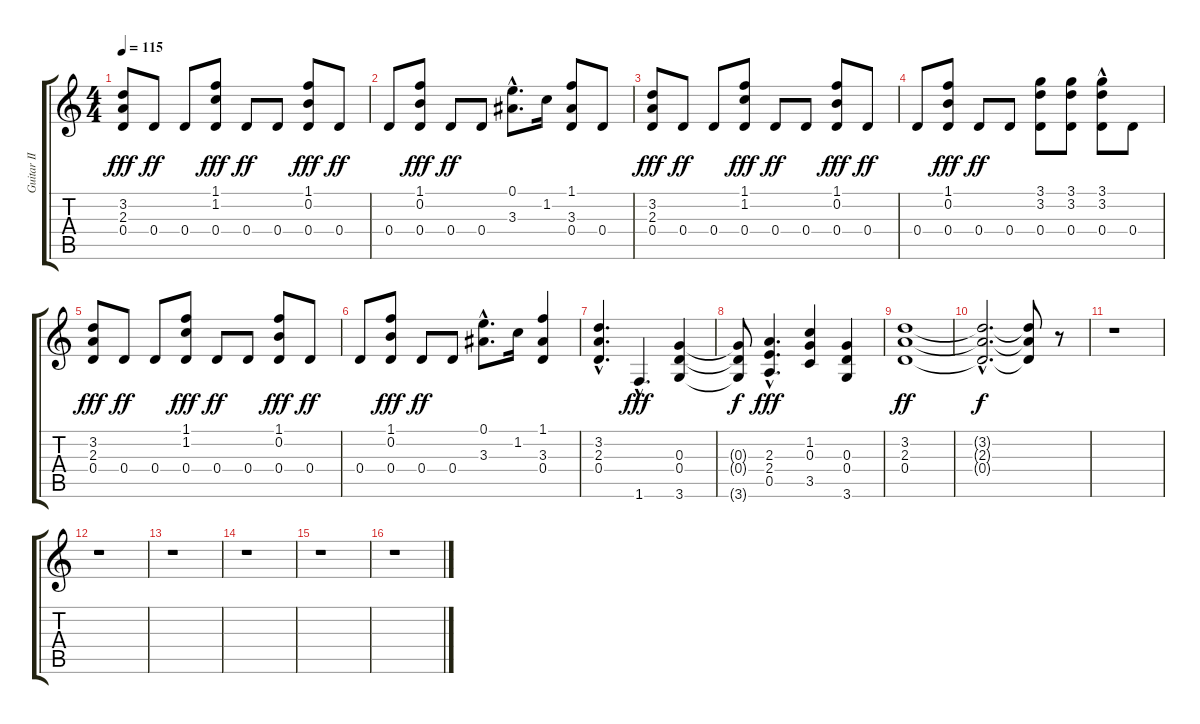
\track ("Guitar II" "Guitar II") {instrument distortionguitar}
\staff {score tabs}
\tuning (E4 B3 G3 D3 A2 E2) {hide}
\ts (4 4)
\tempo 115
\clef g2
\ks c
(3.2 2.3 0.4).8{dy fff} 0.4.8{dy ff} 0.4.8 (1.1 1.2 0.4).8{dy fff} 0.4.8{dy ff} 0.4.8 (1.1 0.2 0.4).8{dy fff} 0.4.8{dy ff} |
0.4.8 (1.1 0.2 0.4).8{dy fff} 0.4.8{dy ff} 0.4.8 (0.1{hac} 3.3{hac}).8{d} 1.2.16 (1.1 3.3 0.4).8 0.4.8 |
(3.2 2.3 0.4).8{dy fff} 0.4.8{dy ff} 0.4.8 (1.1 1.2 0.4).8{dy fff} 0.4.8{dy ff} 0.4.8 (1.1 0.2 0.4).8{dy fff} 0.4.8{dy ff} |
0.4.8 (1.1 0.2 0.4).8{dy fff} 0.4.8{dy ff} 0.4.8 (3.1 3.2 0.4).8 (3.1 3.2 0.4).8 (3.1{hac} 3.2{hac} 0.4).8 0.4.8 |
(3.2 2.3 0.4).8{dy fff} 0.4.8{dy ff} 0.4.8 (1.1 1.2 0.4).8{dy fff} 0.4.8{dy ff} 0.4.8 (1.1 0.2 0.4).8{dy fff} 0.4.8{dy ff} |
0.4.8 (1.1 0.2 0.4).8{dy fff} 0.4.8{dy ff} 0.4.8 (0.1{hac} 3.3{hac}).8{d} 1.2.16 (1.1 3.3 0.4).4 |
(3.2{hac} 2.3{hac} 0.4{hac}).4{d} 1.6{hac}.4{d dy fff} (0.3 0.4 3.6).4 |
(0.3{t} 0.4{t} 3.6{t}).8{dy f} (2.3{hac} 2.4{hac} 0.5{hac}).4{d dy fff} (1.2 0.3 3.5).4 (0.3 0.4 3.6).4 |
(3.2 2.3 0.4).1{dy ff} |
(3.2{hac t} 2.3{hac t} 0.4{hac t}).2{d dy f} (3.2{t} 2.3{t} 0.4{t}).8 r.8 |
r.1 |
r.1 |
r.1 |
r.1 |
r.1 |
r.1
